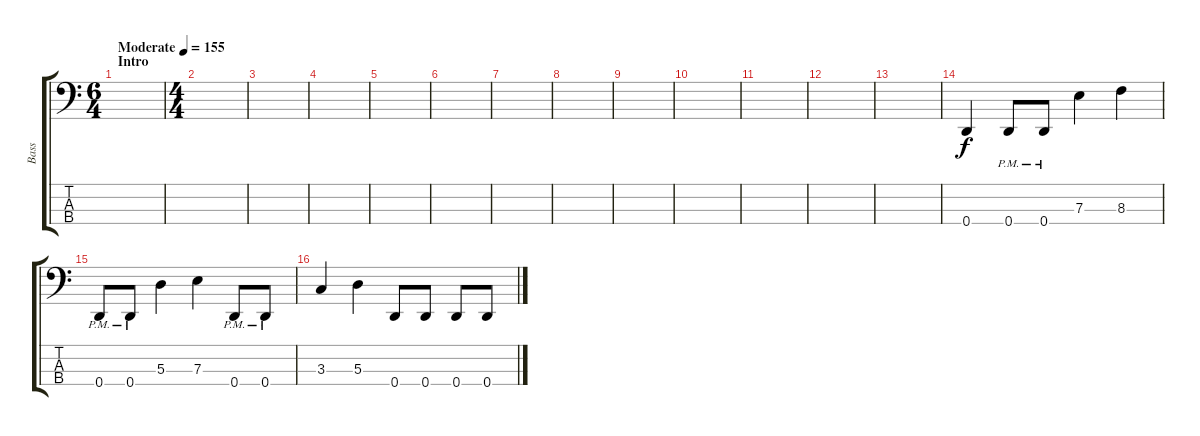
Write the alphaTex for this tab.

\track ("Bass" "Bass") {instrument electricbassfinger}
\staff {score tabs}
\tuning (G2 D2 A1 D1) {hide}
\ts (6 4)
\section ("" "Intro")
\tempo (155 "Moderate")
\clef f4
\ks c
|
\ts (4 4)
|
|
|
|
|
|
|
|
|
|
|
|
0.4.4 0.4{pm}.8 0.4{pm}.8 7.3.4 8.3.4 |
0.4{pm}.8 0.4{pm}.8 5.3.4 7.3.4 0.4{pm}.8 0.4{pm}.8 |
3.3.4 5.3.4 0.4.8 0.4.8 0.4.8 0.4.8
